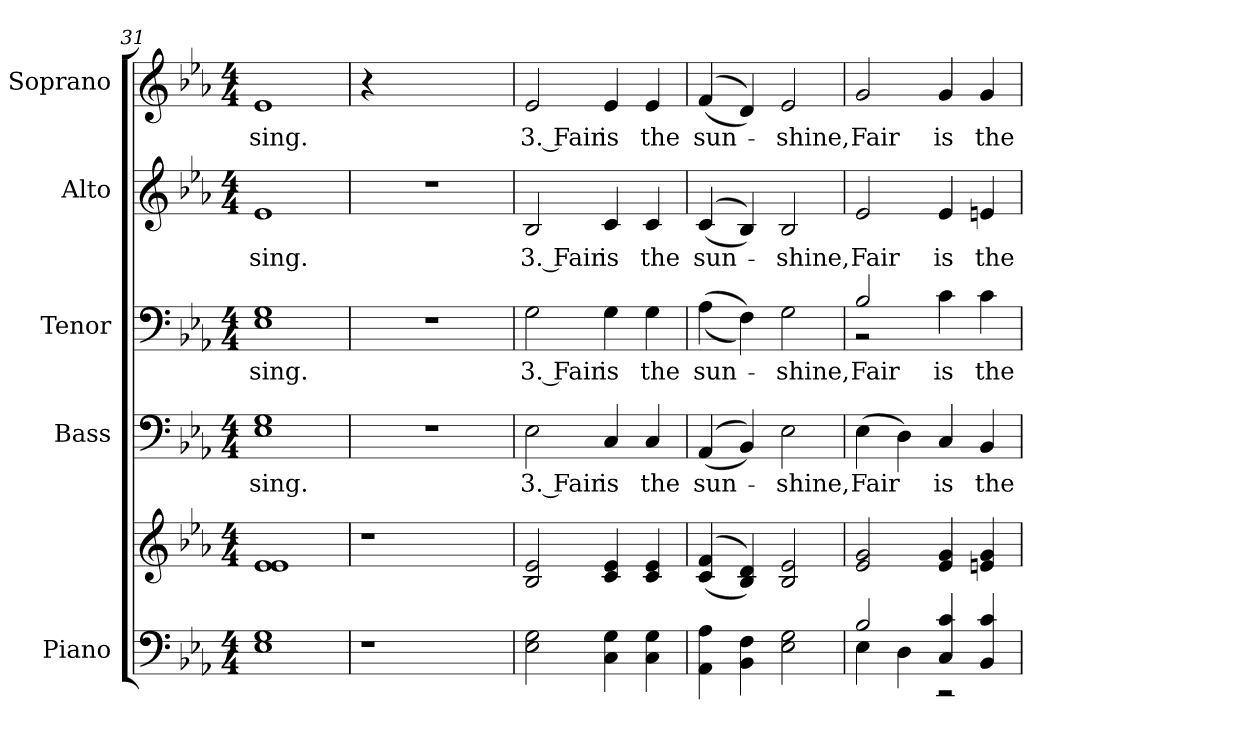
**kern	**kern	**kern	**text	**kern	**text	**kern	**text	**kern	**text
*part5	*part5	*part4	*part4	*part3	*part3	*part2	*part2	*part1	*part1
*staff6	*staff5	*staff4	*staff4	*staff3	*staff3	*staff2	*staff2	*staff1	*staff1
*I"Piano	*	*I"Bass	*	*I"Tenor	*	*I"Alto	*	*I"Soprano	*
*I'Pno.	*	*I'B.	*	*I'T.	*	*I'A.	*	*I'S.	*
!!LO:PB:g=z
*clefF4	*clefG2	*clefF4	*	*clefF4	*	*clefG2	*	*clefG2	*
*k[b-e-a-]	*k[b-e-a-]	*k[b-e-a-]	*	*k[b-e-a-]	*	*k[b-e-a-]	*	*k[b-e-a-]	*
*c:	*c:	*c:	*	*c:	*	*c:	*	*c:	*
*M4/4	*M4/4	*M4/4	*	*M4/4	*	*M4/4	*	*M4/4	*
=31	=31	=31	=31	=31	=31	=31	=31	=31	=31
!	!	!	!LO:LY:b:color=#000000	!	!	!	!	!	!
!	!	!	!	!	!LO:LY:b:color=#000000	!	!	!	!
!	!	!	!	!	!	!	!LO:LY:b:color=#000000	!	!
!	!	!	!	!	!	!	!	!	!LO:LY:b:color=#000000
1E-i 1Gi	1e-i 1e-i	1E-i 1Gi	sing.	1E-i 1Gi	sing.	1e-i	sing.	1e-i	sing.
=32	=32	=32	=32	=32	=32	=32	=32	=32	=32
!LO:N:vis=1	!LO:N:vis=1	!LO:N:vis=1	!	!LO:N:vis=1	!	!LO:N:vis=1	!	!	!
4r	4r	1r	.	1r	.	1r	.	4r	.
2.ryy	2.ryy	.	.	.	.	.	.	2.ryy	.
=33	=33	=33	=33	=33	=33	=33	=33	=33	=33
!	!	!	!LO:LY:b:color=#000000	!	!	!	!	!	!
!	!	!	!	!	!LO:LY:b:color=#000000	!	!	!	!
!	!	!	!	!	!	!	!LO:LY:b:color=#000000	!	!
!	!	!	!	!	!	!	!	!	!LO:LY:b:color=#000000
2E-i\ 2Gi	2B-i/ 2e-i	2E-i\	3. Fair	2Gi\	3. Fair	2B-i/	3. Fair	2e-i/	3. Fair
!	!	!	!LO:LY:b:color=#000000	!	!	!	!	!	!
!	!	!	!	!	!LO:LY:b:color=#000000	!	!	!	!
!	!	!	!	!	!	!	!LO:LY:b:color=#000000	!	!
!	!	!	!	!	!	!	!	!	!LO:LY:b:color=#000000
4Ci\ 4Gi	4ci/ 4e-i	4Ci/	is	4Gi\	is	4ci/	is	4e-i/	is
!	!	!	!LO:LY:b:color=#000000	!	!	!	!	!	!
!	!	!	!	!	!LO:LY:b:color=#000000	!	!	!	!
!	!	!	!	!	!	!	!LO:LY:b:color=#000000	!	!
!	!	!	!	!	!	!	!	!	!LO:LY:b:color=#000000
4Ci\ 4Gi	4ci/ 4e-i	4Ci/	the	4Gi\	the	4ci/	the	4e-i/	the
!!LO:PB:g=z
=34	=34	=34	=34	=34	=34	=34	=34	=34	=34
!	!	!	!LO:LY:b:color=#000000	!	!	!	!	!	!
!	!	!	!	!	!LO:LY:b:color=#000000	!	!	!	!
!	!	!	!	!	!	!	!LO:LY:b:color=#000000	!	!
!	!	!	!	!	!	!	!	!	!LO:LY:b:color=#000000
4AA-i\ 4A-i	((4ci/ 4fi	((4AA-i/	sun-	((4A-i\	sun-	((4ci/	sun-	((4fi/	sun-
4BB-i\ 4Fi	4B-i/ 4di))	4BB-i/))	.	4Fi\))	.	4B-i/))	.	4di/))	.
!	!	!	!LO:LY:b:color=#000000	!	!	!	!	!	!
!	!	!	!	!	!LO:LY:b:color=#000000	!	!	!	!
!	!	!	!	!	!	!	!LO:LY:b:color=#000000	!	!
!	!	!	!	!	!	!	!	!	!LO:LY:b:color=#000000
2E-i\ 2Gi	2B-i/ 2e-i	2E-i\	-shine,	2Gi\	-shine,	2B-i/	-shine,	2e-i/	-shine,
=35	=35	=35	=35	=35	=35	=35	=35	=35	=35
*^	*	*	*	*	*	*	*	*	*
!	!	!	!	!LO:LY:b:color=#000000	!	!	!	!	!	!
!	!	!	!	!	!	!LO:LY:b:color=#000000	!	!	!	!
*	*	*	*	*	*^	*	*	*	*	*
!	!	!	!	!	!	!	!	!	!LO:LY:b:color=#000000	!	!
!	!	!	!	!	!	!	!	!	!	!	!LO:LY:b:color=#000000
2B-i/	4E-i\	2e-i/ 2gi	(4E-i\	Fair	2B-i/	2r	Fair	2e-i/	Fair	2gi/	Fair
.	4Di\	.	4Di\)	.	.	.	.	.	.	.	.
!	!	!	!	!LO:LY:b:color=#000000	!	!	!	!	!	!	!
!	!	!	!	!	!	!	!LO:LY:b:color=#000000	!	!	!	!
!	!	!	!	!	!	!	!	!	!LO:LY:b:color=#000000	!	!
!	!	!	!	!	!	!	!	!	!	!	!LO:LY:b:color=#000000
4Ci/ 4ci	2r	4e-i/ 4gi	4Ci/	is	4ci\	2ryy	is	4e-i/	is	4gi/	is
!	!	!	!	!LO:LY:b:color=#000000	!	!	!	!	!	!	!
!	!	!	!	!	!	!	!LO:LY:b:color=#000000	!	!	!	!
!	!	!	!	!	!	!	!	!	!LO:LY:b:color=#000000	!	!
!	!	!	!	!	!	!	!	!	!	!	!LO:LY:b:color=#000000
4BB-i/ 4ci	.	4eni/ 4gi	4BB-i/	the	4ci\	.	the	4eni/	the	4gi/	the
*v	*v	*	*	*	*v	*v	*	*	*	*	*
=	=	=	=	=	=	=	=	=	=
*-	*-	*-	*-	*-	*-	*-	*-	*-	*-
